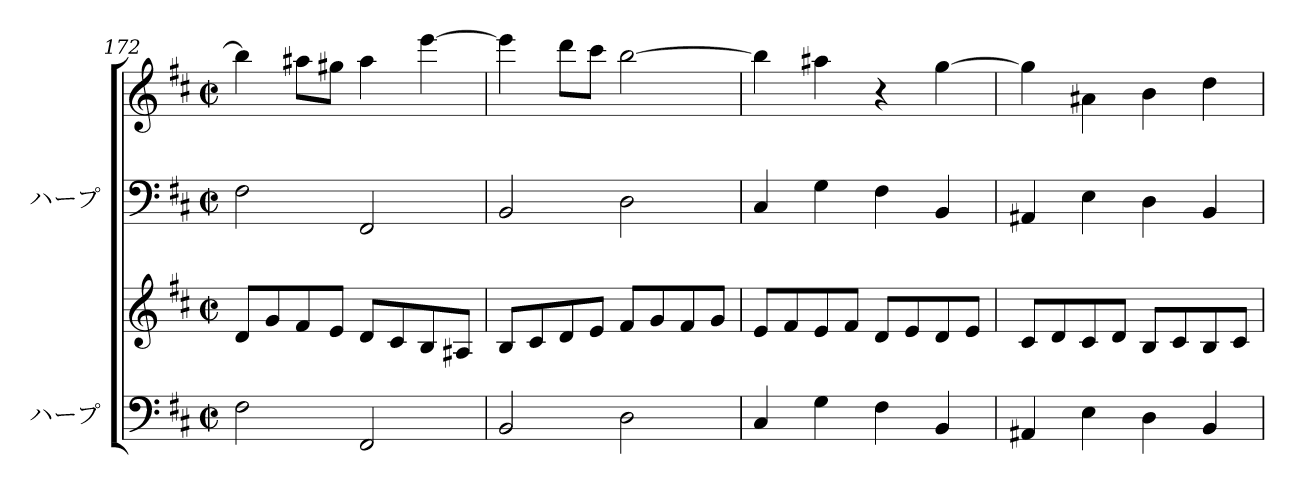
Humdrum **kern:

**kern	**kern	**kern	**kern
*part2	*part2	*part1	*part1
*staff4	*staff3	*staff2	*staff1
*I"ハープ	*	*I"ハープ	*
*clefF4	*clefG2	*clefF4	*clefG2
*k[f#c#]	*k[f#c#]	*k[f#c#]	*k[f#c#]
*M2/2	*M2/2	*M2/2	*M2/2
*met(c|)	*met(c|)	*met(c|)	*met(c|)
=172	=172	=172	=172
2F#\	8d/L	2F#\	4bb\]
.	8g/	.	.
.	8f#/	.	8aa#X\L
.	8e/J	.	8gg#X\J
2FF#/	8d/L	2FF#/	4aa#\
.	8c#/	.	.
.	8B/	.	[4eee\
.	8A#X/J	.	.
=173	=173	=173	=173
2BB/	8B/L	2BB/	4eee\]
.	8c#/	.	.
.	8d/	.	8ddd\L
.	8e/J	.	8ccc#\J
2D\	8f#/L	2D\	[2bb\
.	8g/	.	.
.	8f#/	.	.
.	8g/J	.	.
!!LO:LB:g=z
=174	=174	=174	=174
4C#/	8e/L	4C#/	4bb\]
.	8f#/	.	.
4G\	8e/	4G\	4aa#X\
.	8f#/J	.	.
4F#\	8d/L	4F#\	4r
.	8e/	.	.
4BB/	8d/	4BB/	[4gg\
.	8e/J	.	.
=175	=175	=175	=175
4AA#X/	8c#/L	4AA#X/	4gg\]
.	8d/	.	.
4E\	8c#/	4E\	4a#X\
.	8d/J	.	.
4D\	8B/L	4D\	4b\
.	8c#/	.	.
4BB/	8B/	4BB/	4dd\
.	8c#/J	.	.
=	=	=	=
*-	*-	*-	*-
